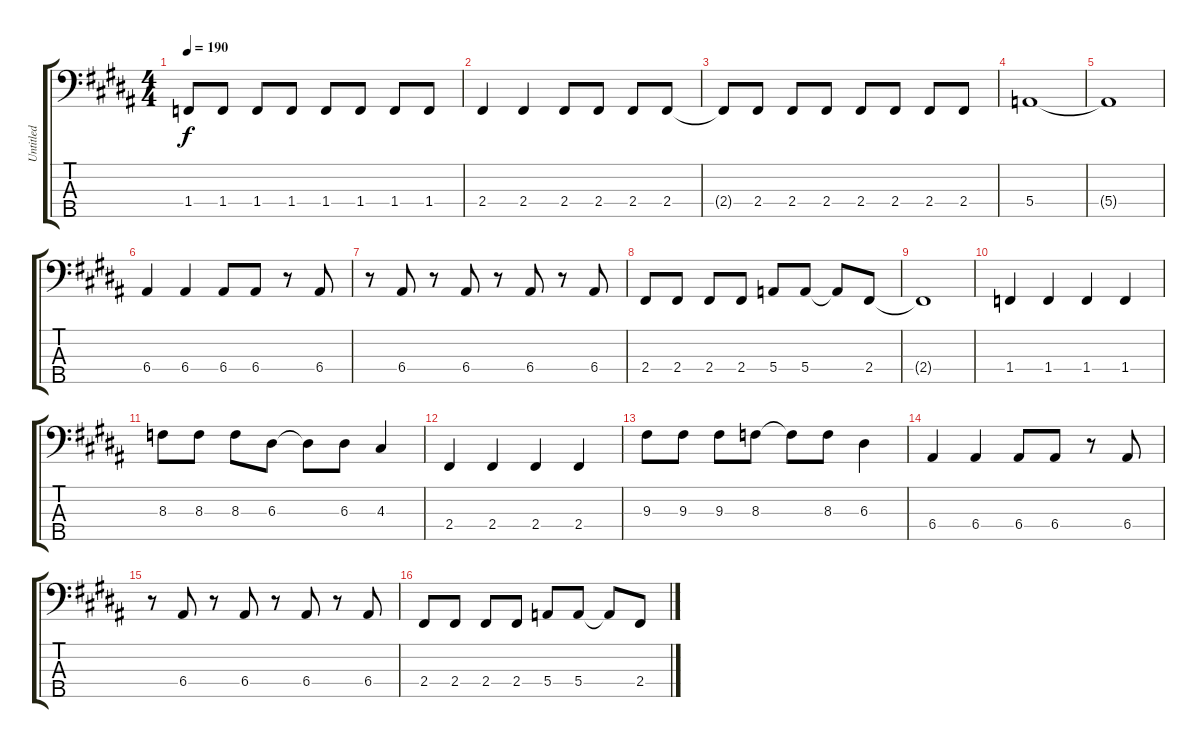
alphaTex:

\track ("Untitled" "Untitled") {instrument electricbassfinger}
\staff {score tabs}
\tuning (G2 D2 A1 E1 A0) {hide}
\ts (4 4)
\tempo 190
\clef f4
\ks g#minor
1.4{t}.8{dy f} 1.4.8 1.4.8 1.4.8 1.4.8 1.4.8 1.4.8 1.4.8 |
2.4.4 2.4.4 2.4.8 2.4.8 2.4.8 2.4.8 |
2.4{t}.8 2.4.8 2.4.8 2.4.8 2.4.8 2.4.8 2.4.8 2.4.8 |
5.4.1 |
5.4{t}.1 |
6.4.4 6.4.4 6.4.8 6.4.8 r.8 6.4.8 |
r.8 6.4.8 r.8 6.4.8 r.8 6.4.8 r.8 6.4.8 |
2.4.8 2.4.8 2.4.8 2.4.8 5.4.8 5.4.8 5.4{t}.8 2.4.8 |
2.4{t}.1 |
1.4.4 1.4.4 1.4.4 1.4.4 |
8.3.8 8.3.8 8.3.8 6.3.8 6.3{t}.8 6.3.8 4.3.4 |
2.4.4 2.4.4 2.4.4 2.4.4 |
9.3.8 9.3.8 9.3.8 8.3.8 8.3{t}.8 8.3.8 6.3.4 |
6.4.4 6.4.4 6.4.8 6.4.8 r.8 6.4.8 |
r.8 6.4.8 r.8 6.4.8 r.8 6.4.8 r.8 6.4.8 |
2.4.8 2.4.8 2.4.8 2.4.8 5.4.8 5.4.8 5.4{t}.8 2.4.8
